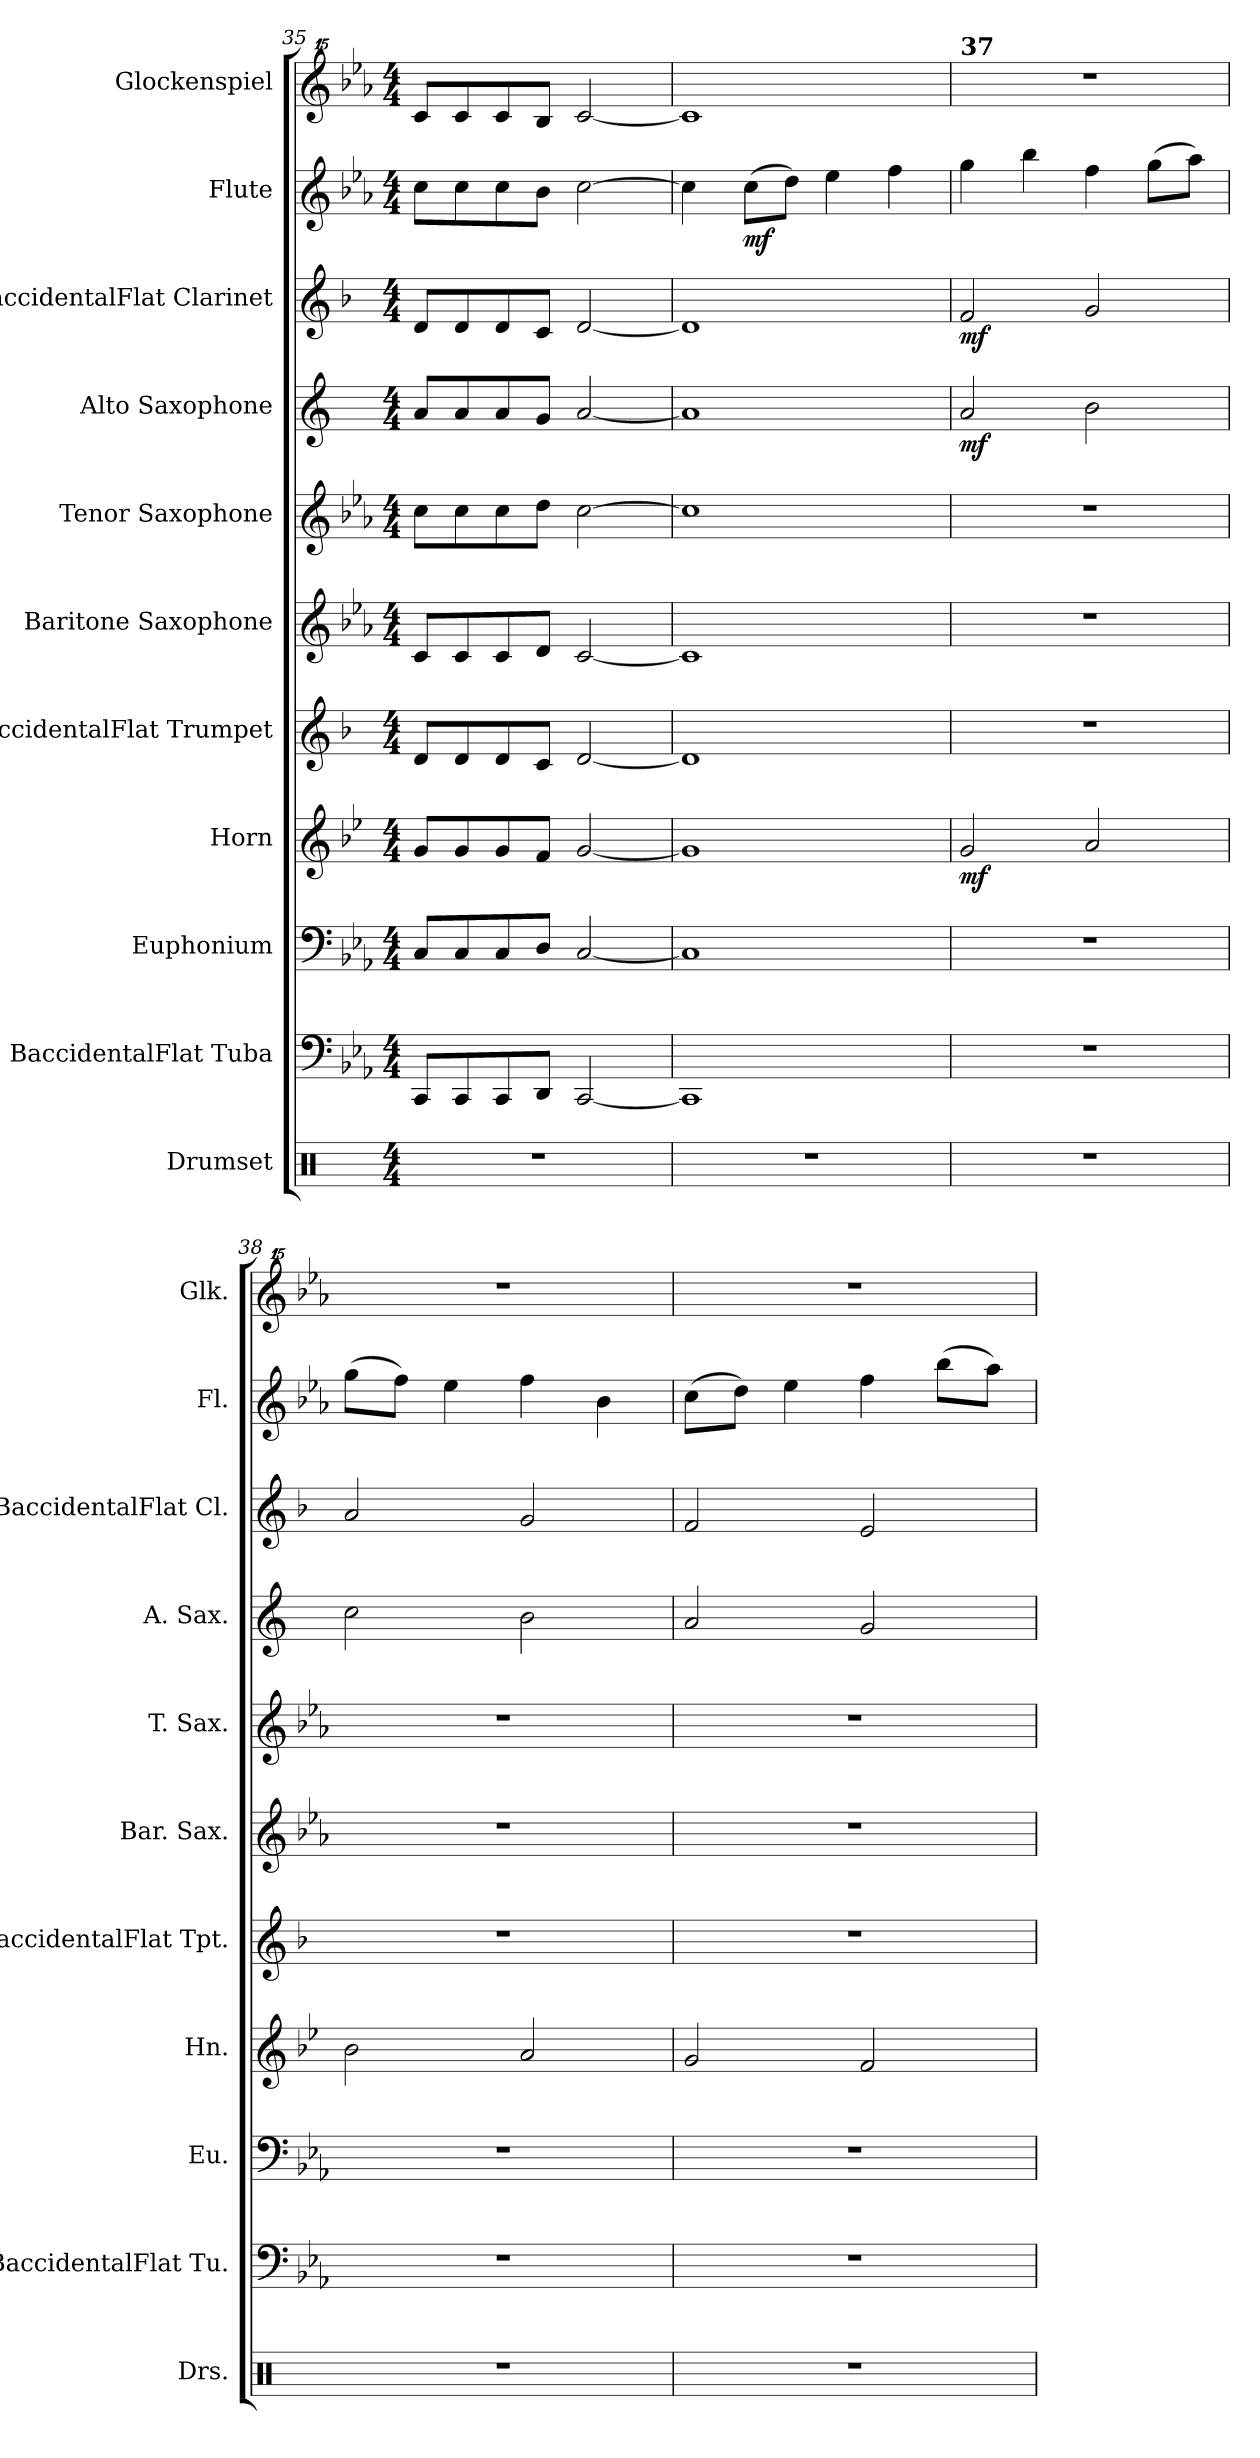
**kern	**kern	**kern	**kern	**dynam	**kern	**kern	**kern	**kern	**dynam	**kern	**dynam	**kern	**dynam	**kern
*part11	*part10	*part9	*part8	*part8	*part7	*part6	*part5	*part4	*part4	*part3	*part3	*part2	*part2	*part1
*staff11	*staff10	*staff9	*staff8	*staff8	*staff7	*staff6	*staff5	*staff4	*staff4	*staff3	*staff3	*staff2	*staff2	*staff1
*I"Drumset	*I"BaccidentalFlat Tuba	*I"Euphonium	*I"Horn	*	*I"BaccidentalFlat Trumpet	*I"Baritone Saxophone	*I"Tenor Saxophone	*I"Alto Saxophone	*	*I"BaccidentalFlat Clarinet	*	*I"Flute	*	*I"Glockenspiel
*I'Drs.	*I'BaccidentalFlat Tu.	*I'Eu.	*I'Hn.	*	*I'BaccidentalFlat Tpt.	*I'Bar. Sax.	*I'T. Sax.	*I'A. Sax.	*	*I'BaccidentalFlat Cl.	*	*I'Fl.	*	*I'Glk.
*clefX	*clefF4	*clefF4	*clefG2	*	*clefG2	*clefG2	*clefG2	*clefG2	*	*clefG2	*	*clefG2	*	*clefG^^2
*	*	*	*ITrd4c7	*	*ITrd1c2	*ITrd12c21	*ITrd8c14	*ITrd5c9	*	*ITrd1c2	*	*	*	*
*k[]	*k[b-e-a-]	*k[b-e-a-]	*k[b-e-a-]	*	*k[b-e-a-]	*k[b-e-a-]	*k[b-e-a-]	*k[b-e-a-]	*	*k[b-e-a-]	*	*k[b-e-a-]	*	*k[b-e-a-]
*M4/4	*M4/4	*M4/4	*M4/4	*	*M4/4	*M4/4	*M4/4	*M4/4	*	*M4/4	*	*M4/4	*	*M4/4
=35	=35	=35	=35	=35	=35	=35	=35	=35	=35	=35	=35	=35	=35	=35
1r	8CC/L	8C/L	8c/L	.	8c/L	8C/L	8c\L	8c/L	.	8c/L	.	8cc\L	.	8ccc/L
.	8CC/	8C/	8c/	.	8c/	8C/	8c\	8c/	.	8c/	.	8cc\	.	8ccc/
.	8CC/	8C/	8c/	.	8c/	8C/	8c\	8c/	.	8c/	.	8cc\	.	8ccc/
.	8DD/J	8D/J	8B-/J	.	8B-/J	8D/J	8d\J	8B-/J	.	8B-/J	.	8b-\J	.	8bb-/J
.	[2CC/	[2C/	[2c/	.	[2c/	[2C/	[2c\	[2c/	.	[2c/	.	[2cc\	.	[2ccc/
=36	=36	=36	=36	=36	=36	=36	=36	=36	=36	=36	=36	=36	=36	=36
1r	1CC]	1C]	1c]	.	1c]	1C]	1c]	1c]	.	1c]	.	4cc\]	.	1ccc]
!	!	!	!	!	!	!	!	!	!	!	!	!	!LO:DY:b	!
.	.	.	.	.	.	.	.	.	.	.	.	(8cc\L	mf	.
.	.	.	.	.	.	.	.	.	.	.	.	8dd\J)	.	.
.	.	.	.	.	.	.	.	.	.	.	.	4ee-\	.	.
.	.	.	.	.	.	.	.	.	.	.	.	4ff\	.	.
=37	=37	=37	=37	=37	=37	=37	=37	=37	=37	=37	=37	=37	=37	=37
!	!	!	!	!	!	!	!	!	!	!	!	!	!	!LO:TX:a:B:t=37
!	!	!	!	!LO:DY:b	!	!	!	!	!LO:DY:b	!	!LO:DY:b	!	!	!
1r	1r	1r	2c/	mf	1r	1r	1r	2c/	mf	2e-/	mf	4gg\	.	1r
.	.	.	.	.	.	.	.	.	.	.	.	4bb-\	.	.
.	.	.	2d/	.	.	.	.	2d\	.	2f/	.	4ff\	.	.
.	.	.	.	.	.	.	.	.	.	.	.	(8gg\L	.	.
.	.	.	.	.	.	.	.	.	.	.	.	8aa-\J)	.	.
!!LO:PB:g=z
=38	=38	=38	=38	=38	=38	=38	=38	=38	=38	=38	=38	=38	=38	=38
1r	1r	1r	2e-\	.	1r	1r	1r	2e-\	.	2g/	.	(8gg\L	.	1r
.	.	.	.	.	.	.	.	.	.	.	.	8ff\J)	.	.
.	.	.	.	.	.	.	.	.	.	.	.	4ee-\	.	.
.	.	.	2d/	.	.	.	.	2d\	.	2f/	.	4ff\	.	.
.	.	.	.	.	.	.	.	.	.	.	.	4b-\	.	.
=39	=39	=39	=39	=39	=39	=39	=39	=39	=39	=39	=39	=39	=39	=39
1r	1r	1r	2c/	.	1r	1r	1r	2c/	.	2e-/	.	(8cc\L	.	1r
.	.	.	.	.	.	.	.	.	.	.	.	8dd\J)	.	.
.	.	.	.	.	.	.	.	.	.	.	.	4ee-\	.	.
.	.	.	2B-/	.	.	.	.	2B-/	.	2d/	.	4ff\	.	.
.	.	.	.	.	.	.	.	.	.	.	.	(8bb-\L	.	.
.	.	.	.	.	.	.	.	.	.	.	.	8aa-\J)	.	.
=	=	=	=	=	=	=	=	=	=	=	=	=	=	=
*-	*-	*-	*-	*-	*-	*-	*-	*-	*-	*-	*-	*-	*-	*-
